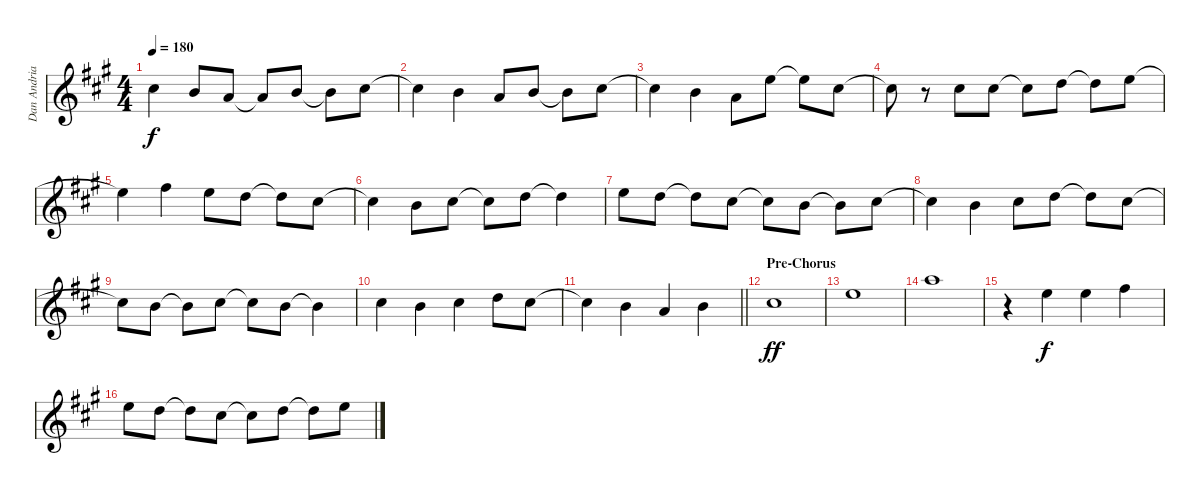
\track ("Dan Andriano - Vocals" "Dan Andria") {instrument electricguitarclean}
\staff {score}
\tuning (E4 B3 G3 D3 A2 E2) {hide}
\ts (4 4)
\tempo 180
\clef g2
\ks a
6.3.4{dy f} 0.2.8 2.3.8 2.3{t}.8 0.2.8 0.2{t}.8 2.2.8 |
2.2{t}.4 0.2.4 2.3.8 0.2.8 0.2{t}.8 2.2.8 |
2.2{t}.4 0.2.4 2.3.8 0.1.8 0.1{t}.8 2.2.8 |
2.2{t}.8 r.8 2.2.8 6.3.8 6.3{t}.8 3.2.8 3.2{t}.8 0.1.8 |
0.1{t}.4 2.1.4 5.2.8 3.2.8 3.2{t}.8 2.2.8 |
2.2{t}.4 0.2.8 2.2.8 2.2{t}.8 3.2.8 3.2{t}.4 |
0.1.8 7.3.8 7.3{t}.8 2.2.8 2.2{t}.8 0.2.8 0.2{t}.8 2.2.8 |
2.2{t}.4 0.2.4 2.2.8 3.2.8 3.2{t}.8 2.2.8 |
2.2{t}.8 0.2.8 0.2{t}.8 2.2.8 2.2{t}.8 0.2.8 0.2{t}.4 |
2.2.4 0.2.4 2.2.4 3.2.8 2.2.8 |
\barLineRight lightlight
2.2{t}.4 0.2.4 2.3.4 0.2.4 |
\section ("" "Pre-Chorus")
6.3.1{dy ff instrument overdrivenguitar} |
0.1.1 |
10.2.1 |
r.4 0.1.4{dy f} 0.1.4 2.1.4 |
0.1.8 3.2.8 3.2{t}.8 2.2.8 2.2{t}.8 3.2.8 3.2{t}.8 0.1.8
